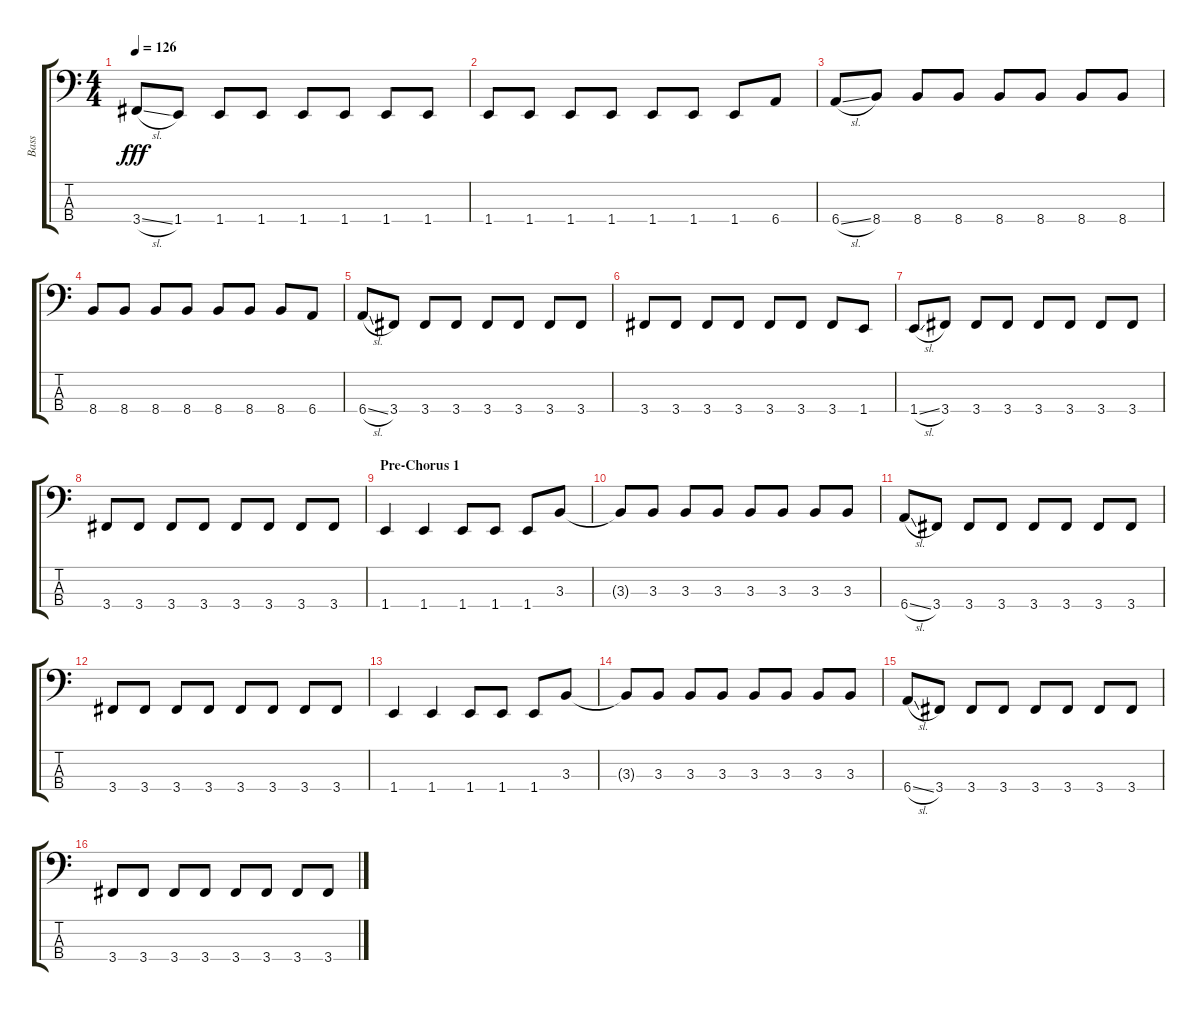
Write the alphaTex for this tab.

\track ("Bass" "Bass") {instrument electricbasspick}
\staff {score tabs}
\tuning (Gb2 Db2 Ab1 Eb1) {hide}
\ts (4 4)
\tempo 126
\clef f4
\ks c
3.4{sl}.8{dy fff} 1.4.8 1.4.8 1.4.8 1.4.8 1.4.8 1.4.8 1.4.8 |
1.4.8 1.4.8 1.4.8 1.4.8 1.4.8 1.4.8 1.4.8 6.4.8 |
6.4{sl}.8 8.4.8 8.4.8 8.4.8 8.4.8 8.4.8 8.4.8 8.4.8 |
8.4.8 8.4.8 8.4.8 8.4.8 8.4.8 8.4.8 8.4.8 6.4.8 |
6.4{sl}.8 3.4.8 3.4.8 3.4.8 3.4.8 3.4.8 3.4.8 3.4.8 |
3.4.8 3.4.8 3.4.8 3.4.8 3.4.8 3.4.8 3.4.8 1.4.8 |
1.4{sl}.8 3.4.8 3.4.8 3.4.8 3.4.8 3.4.8 3.4.8 3.4.8 |
3.4.8 3.4.8 3.4.8 3.4.8 3.4.8 3.4.8 3.4.8 3.4.8 |
\section ("" "Pre-Chorus 1")
1.4.4 1.4.4 1.4.8 1.4.8 1.4.8 3.3.8 |
3.3{t}.8 3.3.8 3.3.8 3.3.8 3.3.8 3.3.8 3.3.8 3.3.8 |
6.4{sl}.8 3.4.8 3.4.8 3.4.8 3.4.8 3.4.8 3.4.8 3.4.8 |
3.4.8 3.4.8 3.4.8 3.4.8 3.4.8 3.4.8 3.4.8 3.4.8 |
1.4.4 1.4.4 1.4.8 1.4.8 1.4.8 3.3.8 |
3.3{t}.8 3.3.8 3.3.8 3.3.8 3.3.8 3.3.8 3.3.8 3.3.8 |
6.4{sl}.8 3.4.8 3.4.8 3.4.8 3.4.8 3.4.8 3.4.8 3.4.8 |
3.4.8 3.4.8 3.4.8 3.4.8 3.4.8 3.4.8 3.4.8 3.4.8
